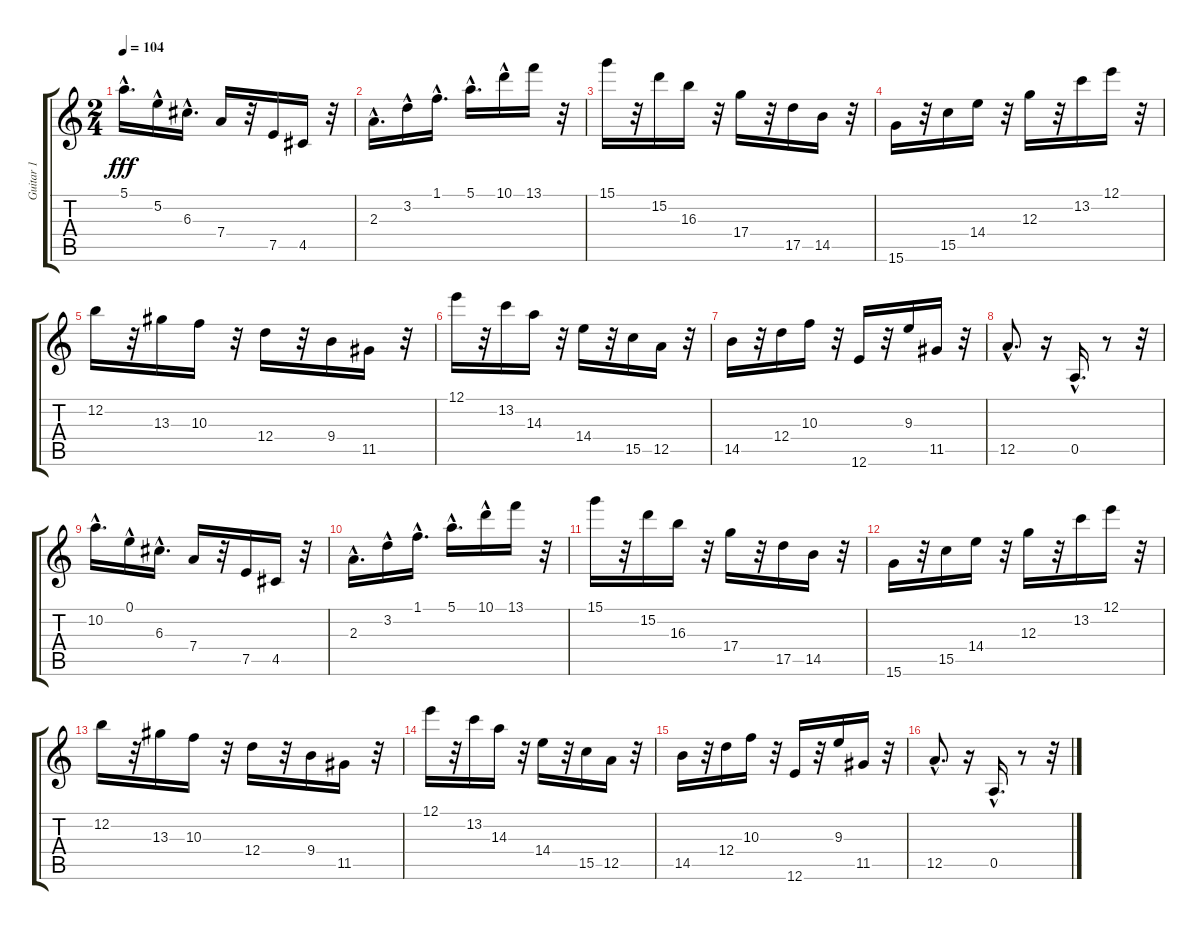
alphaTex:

\track ("Guitar 1" "Guitar 1") {instrument acousticguitarnylon}
\staff {score tabs}
\tuning (E4 B3 G3 D3 A2 E2) {hide}
\ts (2 4)
\tempo 104
\clef g2
\ks c
5.1{hac}.16{d dy fff} 5.2{hac}.16 6.3{hac}.16{d} 7.4.16 r.32 7.5.16 4.5.16 r.32 |
2.3{hac}.16{d} 3.2{hac}.16 1.1{hac}.16{d} 5.1{hac}.16{d} 10.1{hac}.16 13.1.16 r.32 |
15.1.16 r.32 15.2.16 16.3.16 r.32 17.4.16 r.32 17.5.16 14.5.16 r.32 |
15.6.16 r.32 15.5.16 14.4.16 r.32 12.3.16 r.32 13.2.16 12.1.16 r.32 |
12.2.16 r.32 13.3.16 10.3.16 r.32 12.4.16 r.32 9.4.16 11.5.16 r.32 |
12.1.16 r.32 13.2.16 14.3.16 r.32 14.4.16 r.32 15.5.16 12.5.16 r.32 |
14.5.16 r.32 12.4.16 10.3.16 r.32 12.6.16 r.32 9.3.16 11.5.16 r.32 |
12.5{hac}.8{d} r.16 0.5{hac}.16{d} r.8 r.32 |
10.2{hac}.16{d} 0.1{hac}.16 6.3{hac}.16{d} 7.4.16 r.32 7.5.16 4.5.16 r.32 |
2.3{hac}.16{d} 3.2{hac}.16 1.1{hac}.16{d} 5.1{hac}.16{d} 10.1{hac}.16 13.1.16 r.32 |
15.1.16 r.32 15.2.16 16.3.16 r.32 17.4.16 r.32 17.5.16 14.5.16 r.32 |
15.6.16 r.32 15.5.16 14.4.16 r.32 12.3.16 r.32 13.2.16 12.1.16 r.32 |
12.2.16 r.32 13.3.16 10.3.16 r.32 12.4.16 r.32 9.4.16 11.5.16 r.32 |
12.1.16 r.32 13.2.16 14.3.16 r.32 14.4.16 r.32 15.5.16 12.5.16 r.32 |
14.5.16 r.32 12.4.16 10.3.16 r.32 12.6.16 r.32 9.3.16 11.5.16 r.32 |
12.5{hac}.8{d} r.16 0.5{hac}.16{d} r.8 r.32
